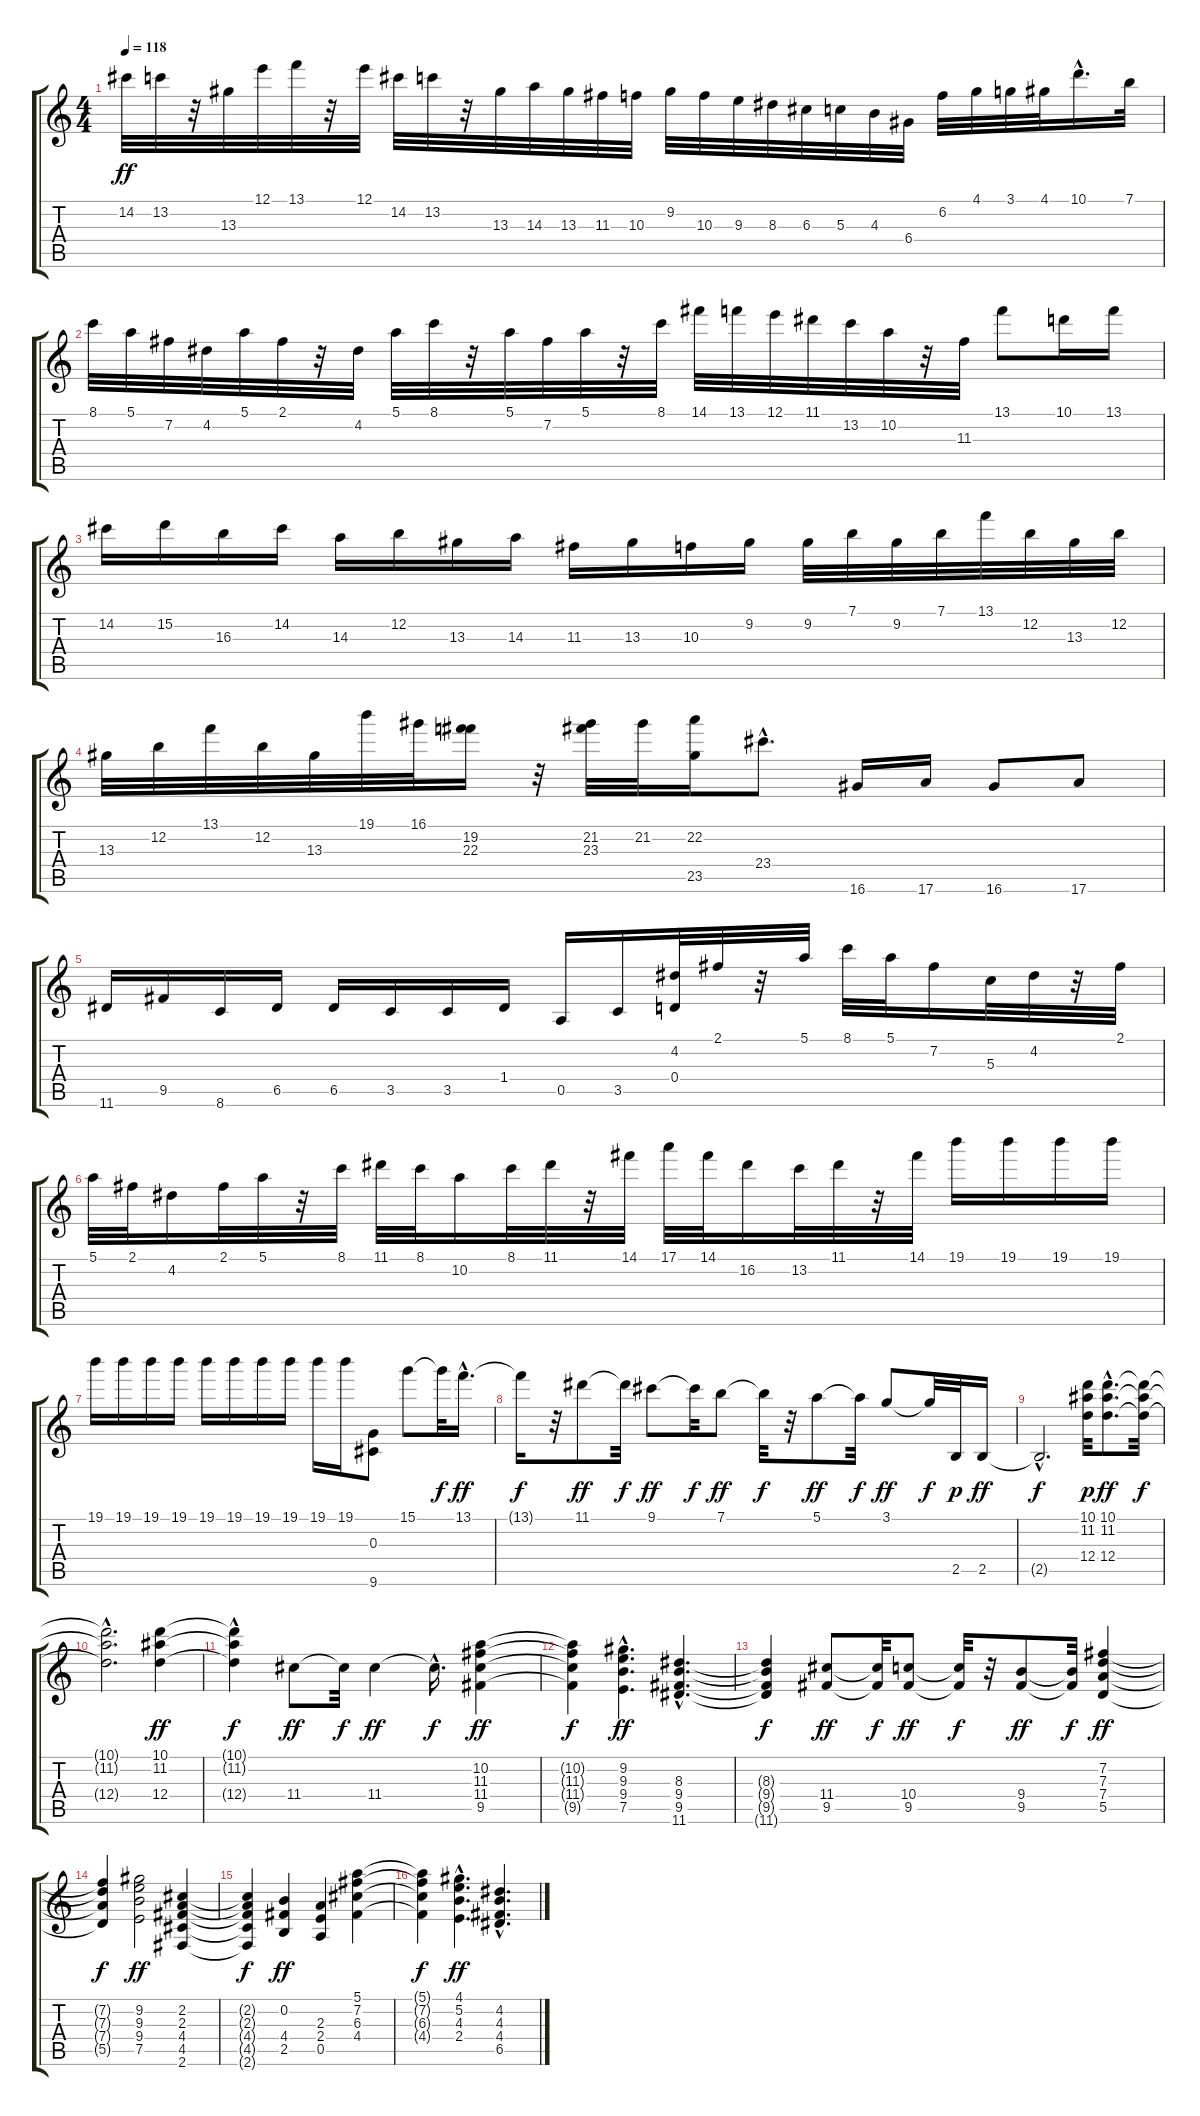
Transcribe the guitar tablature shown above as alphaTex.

\track "" {instrument distortionguitar}
\staff {score tabs}
\tuning (E4 B3 G3 D3 A2 E2) {hide}
\ts (4 4)
\tempo 118
\clef g2
\ks c
14.2.32{dy ff} 13.2.32 r.32 13.3.32 12.1.32 13.1.32 r.32 12.1.32 14.2.32 13.2.32 r.32 13.3.32 14.3.32 13.3.32 11.3.32 10.3.32 9.2.32 10.3.32 9.3.32 8.3.32 6.3.32 5.3.32 4.3.32 6.4.32 6.2.32 4.1.32 3.1.32 4.1.32 10.1{hac}.16{d} 7.1.32 |
8.1.32 5.1.32 7.2.32 4.2.32 5.1.32 2.1.32 r.32 4.2.32 5.1.32 8.1.32 r.32 5.1.32 7.2.32 5.1.32 r.32 8.1.32 14.1.32 13.1.32 12.1.32 11.1.32 13.2.32 10.2.32 r.32 11.3.32 13.1.8 10.1.16 13.1.16 |
14.2.16 15.2.16 16.3.16 14.2.16 14.3.16 12.2.16 13.3.16 14.3.16 11.3.16 13.3.16 10.3.16 9.2.16 9.2.32 7.1.32 9.2.32 7.1.32 13.1.32 12.2.32 13.3.32 12.2.32 |
13.3.32 12.2.32 13.1.32 12.2.32 13.3.32 19.1.32 16.1.32 (19.2 22.3).16 r.32 (21.2 23.3).32 21.2.32 (22.2 23.5).16 23.4{hac}.8{d} 16.6.16 17.6.16 16.6.8 17.6.8 |
11.6.16 9.5.16 8.6.16 6.5.16 6.5.16 3.5.16 3.5.16 1.4.16 0.5.16 3.5.16 (4.2 0.4).32 2.1.32 r.32 5.1.32 8.1.32 5.1.32 7.2.16 5.3.32 4.2.32 r.32 2.1.32 |
5.1.32 2.1.32 4.2.16 2.1.32 5.1.32 r.32 8.1.32 11.1.32 8.1.32 10.2.16 8.1.32 11.1.32 r.32 14.1.32 17.1.32 14.1.32 16.2.16 13.2.32 11.1.32 r.32 14.1.32 19.1.16 19.1.16 19.1.16 19.1.16 |
19.1.16 19.1.16 19.1.16 19.1.16 19.1.16 19.1.16 19.1.16 19.1.16 19.1.16 19.1.16 (0.3 9.6).8 15.1.8 15.1{t}.32{dy f} 13.1{hac}.16{d dy ff} |
13.1{t}.16{dy f} r.32 11.1.8{dy ff} 11.1{t}.32{dy f} 9.1.8{dy ff} 9.1{t}.32{dy f} 7.1.8{dy ff} 7.1{t}.32{dy f} r.32 5.1.8{dy ff} 5.1{t}.32{dy f} 3.1.8{dy ff} 3.1{t}.32{dy f} 2.5.32{dy p} 2.5.16{dy ff} |
2.5{hac t}.2{d dy f} (10.1 11.2 12.4).32{dy p} (10.1{hac} 11.2{hac} 12.4{hac}).8{d dy ff} (10.1{t} 11.2{t} 12.4{t}).32{dy f} |
(10.1{hac t} 11.2{hac t} 12.4{hac t}).2{d} (10.1 11.2 12.4).4{dy ff} |
(10.1{hac t} 11.2{hac t} 12.4{hac t}).4{dy f} 11.4.8{dy ff} 11.4{t}.32{dy f} 11.4.4{dy ff} 11.4{hac t}.16{d dy f} (10.2 11.3 11.4 9.5).4{dy ff} |
(10.2{t} 11.3{t} 11.4{t} 9.5{t}).4{dy f} (9.2{hac} 9.3{hac} 9.4{hac} 7.5{hac}).4{d dy ff} (8.3{hac} 9.4{hac} 9.5{hac} 11.6{hac}).4{d} |
(8.3{t} 9.4{t} 9.5{t} 11.6{t}).4{dy f} (11.4 9.5).8{dy ff} (11.4{t} 9.5{t}).32{dy f} (10.4 9.5).8{dy ff} (10.4{t} 9.5{t}).32{dy f} r.32 (9.4 9.5).8{dy ff} (9.4{t} 9.5{t}).32{dy f} (7.2 7.3 7.4 5.5).4{dy ff} |
(7.2{t} 7.3{t} 7.4{t} 5.5{t}).4{dy f} (9.2 9.3 9.4 7.5).2{dy ff} (2.2 2.3 4.4 4.5 2.6).4 |
(2.2{t} 2.3{t} 4.4{t} 4.5{t} 2.6{t}).4{dy f} (0.2 4.4 2.5).4{dy ff} (2.3 2.4 0.5).4 (5.1 7.2 6.3 4.4).4 |
(5.1{t} 7.2{t} 6.3{t} 4.4{t}).4{dy f} (4.1{hac} 5.2{hac} 4.3{hac} 2.4{hac}).4{d dy ff} (4.2{hac} 4.3{hac} 4.4{hac} 6.5{hac}).4{d}
